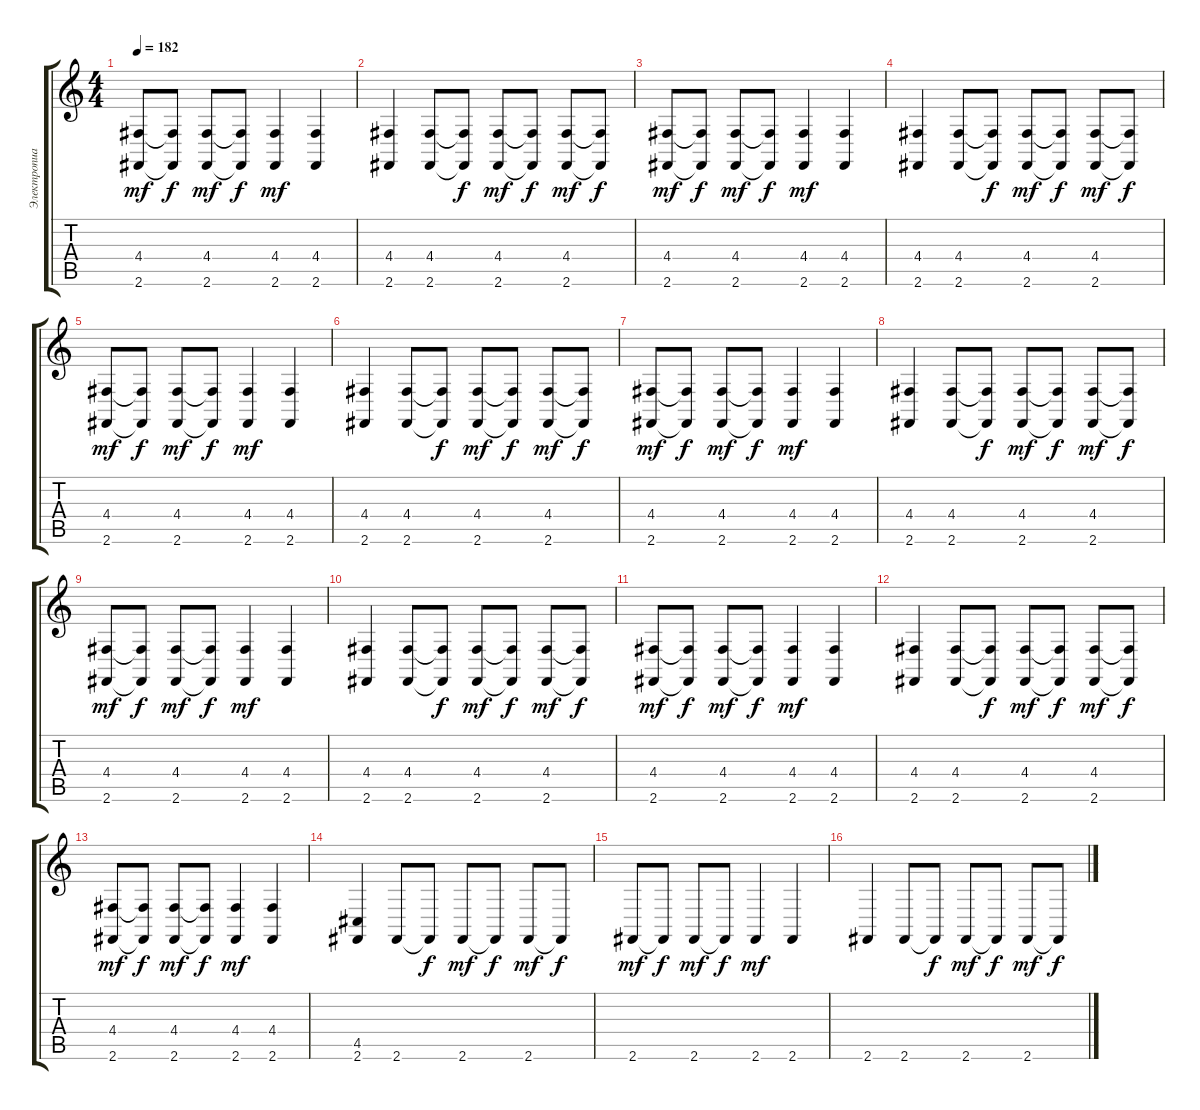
\track ("Электропиано" "Электропиа") {instrument celesta}
\staff {score tabs}
\tuning (E4 B3 G3 D3 A2 E2) {hide}
\ts (4 4)
\tempo 182
\clef g2
\ks c
(4.4 2.6).8{dy mf} (4.4{t} 2.6{t}).8{dy f} (4.4 2.6).8{dy mf} (4.4{t} 2.6{t}).8{dy f} (4.4 2.6).4{dy mf} (4.4 2.6).4 |
(4.4 2.6).4 (4.4 2.6).8 (4.4{t} 2.6{t}).8{dy f} (4.4 2.6).8{dy mf} (4.4{t} 2.6{t}).8{dy f} (4.4 2.6).8{dy mf} (4.4{t} 2.6{t}).8{dy f} |
(4.4 2.6).8{dy mf} (4.4{t} 2.6{t}).8{dy f} (4.4 2.6).8{dy mf} (4.4{t} 2.6{t}).8{dy f} (4.4 2.6).4{dy mf} (4.4 2.6).4 |
(4.4 2.6).4 (4.4 2.6).8 (4.4{t} 2.6{t}).8{dy f} (4.4 2.6).8{dy mf} (4.4{t} 2.6{t}).8{dy f} (4.4 2.6).8{dy mf} (4.4{t} 2.6{t}).8{dy f} |
(4.4 2.6).8{dy mf} (4.4{t} 2.6{t}).8{dy f} (4.4 2.6).8{dy mf} (4.4{t} 2.6{t}).8{dy f} (4.4 2.6).4{dy mf} (4.4 2.6).4 |
(4.4 2.6).4 (4.4 2.6).8 (4.4{t} 2.6{t}).8{dy f} (4.4 2.6).8{dy mf} (4.4{t} 2.6{t}).8{dy f} (4.4 2.6).8{dy mf} (4.4{t} 2.6{t}).8{dy f} |
(4.4 2.6).8{dy mf} (4.4{t} 2.6{t}).8{dy f} (4.4 2.6).8{dy mf} (4.4{t} 2.6{t}).8{dy f} (4.4 2.6).4{dy mf} (4.4 2.6).4 |
(4.4 2.6).4 (4.4 2.6).8 (4.4{t} 2.6{t}).8{dy f} (4.4 2.6).8{dy mf} (4.4{t} 2.6{t}).8{dy f} (4.4 2.6).8{dy mf} (4.4{t} 2.6{t}).8{dy f} |
(4.4 2.6).8{dy mf} (4.4{t} 2.6{t}).8{dy f} (4.4 2.6).8{dy mf} (4.4{t} 2.6{t}).8{dy f} (4.4 2.6).4{dy mf} (4.4 2.6).4 |
(4.4 2.6).4 (4.4 2.6).8 (4.4{t} 2.6{t}).8{dy f} (4.4 2.6).8{dy mf} (4.4{t} 2.6{t}).8{dy f} (4.4 2.6).8{dy mf} (4.4{t} 2.6{t}).8{dy f} |
(4.4 2.6).8{dy mf} (4.4{t} 2.6{t}).8{dy f} (4.4 2.6).8{dy mf} (4.4{t} 2.6{t}).8{dy f} (4.4 2.6).4{dy mf} (4.4 2.6).4 |
(4.4 2.6).4 (4.4 2.6).8 (4.4{t} 2.6{t}).8{dy f} (4.4 2.6).8{dy mf} (4.4{t} 2.6{t}).8{dy f} (4.4 2.6).8{dy mf} (4.4{t} 2.6{t}).8{dy f} |
(4.4 2.6).8{dy mf} (4.4{t} 2.6{t}).8{dy f} (4.4 2.6).8{dy mf} (4.4{t} 2.6{t}).8{dy f} (4.4 2.6).4{dy mf} (4.4 2.6).4 |
(4.5 2.6).4 2.6.8 2.6{t}.8{dy f} 2.6.8{dy mf} 2.6{t}.8{dy f} 2.6.8{dy mf} 2.6{t}.8{dy f} |
2.6.8{dy mf} 2.6{t}.8{dy f} 2.6.8{dy mf} 2.6{t}.8{dy f} 2.6.4{dy mf} 2.6.4 |
2.6.4 2.6.8 2.6{t}.8{dy f} 2.6.8{dy mf} 2.6{t}.8{dy f} 2.6.8{dy mf} 2.6{t}.8{dy f}
